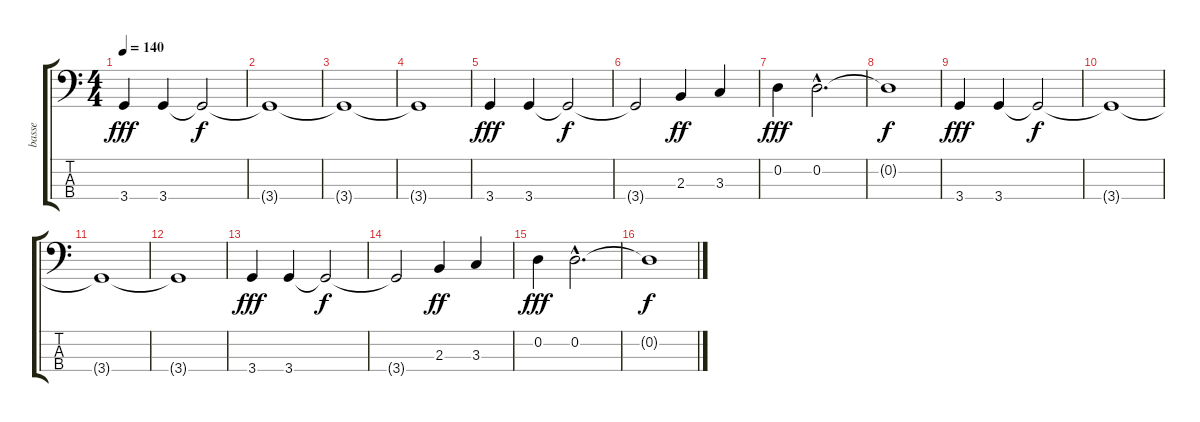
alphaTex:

\track ("basse" "basse") {instrument electricbasspick}
\staff {score tabs}
\tuning (G2 D2 A1 E1) {hide}
\ts (4 4)
\tempo 140
\clef f4
\ks c
3.4.4{dy fff volume 13} 3.4.4{volume 13} 3.4{t}.2{dy f volume 12} |
3.4{t}.1{volume 11} |
3.4{t}.1{volume 11} |
3.4{t}.1{volume 10} |
3.4.4{dy fff volume 13} 3.4.4{volume 13} 3.4{t}.2{dy f volume 12} |
3.4{t}.2{volume 11} 2.3.4{dy ff} 3.3.4 |
0.2.4{dy fff} 0.2{hac}.2{d} |
0.2{t}.1{dy f} |
3.4.4{dy fff volume 13} 3.4.4{volume 13} 3.4{t}.2{dy f volume 12} |
3.4{t}.1{volume 11} |
3.4{t}.1{volume 11} |
3.4{t}.1{volume 10} |
3.4.4{dy fff volume 13} 3.4.4{volume 13} 3.4{t}.2{dy f volume 12} |
3.4{t}.2{volume 11} 2.3.4{dy ff} 3.3.4 |
0.2.4{dy fff} 0.2{hac}.2{d} |
0.2{t}.1{dy f}
